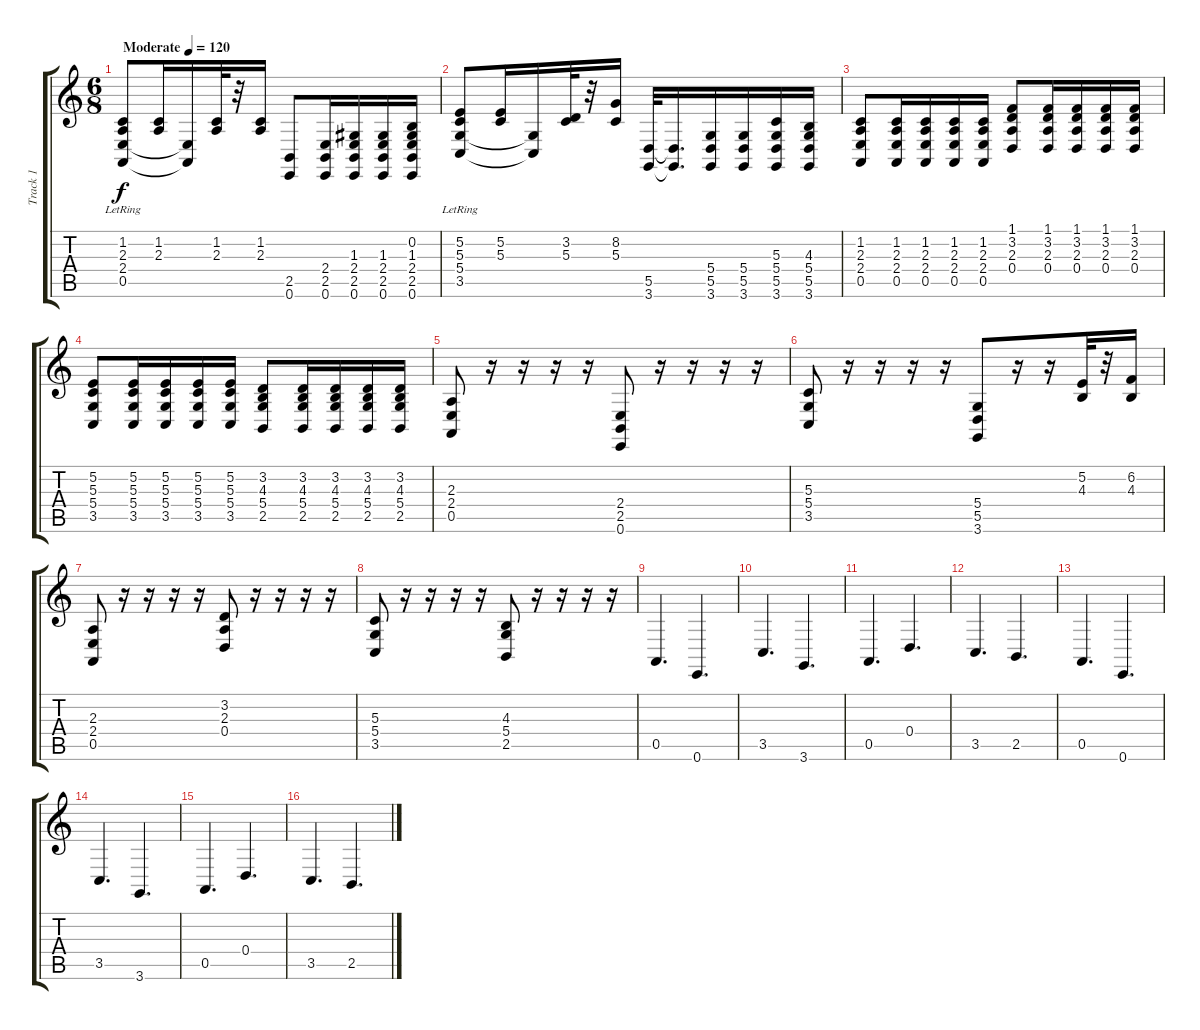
\track ("Track 1" "Track 1") {instrument tuba}
\staff {score tabs}
\tuning (E4 B3 G3 D3 A2 E2) {hide}
\ts (6 8)
\tempo (120 "Moderate")
\clef g2
\ks c
(1.2 2.3 2.4{lr} 0.5{lr}).8{dy f instrument tuba} (1.2 2.3).16 (2.4{t} 0.5{t}).16 (1.2 2.3).32 r.32 (1.2 2.3).16 (2.5 0.6).8 (2.4 2.5 0.6).16 (1.3 2.4 2.5 0.6).16 (1.3 2.4 2.5 0.6).16 (0.2 1.3 2.4 2.5 0.6).16 |
(5.2 5.3 5.4{lr} 3.5{lr}).8 (5.2 5.3).16 (5.4{t} 3.5{t}).16 (3.2 5.3).32 r.32 (8.2 5.3).16 (5.5 3.6).32 (5.5{t} 3.6{t}).16{d} (5.4 5.5 3.6).16 (5.4 5.5 3.6).16 (5.3 5.4 5.5 3.6).16 (4.3 5.4 5.5 3.6).16 |
(1.2 2.3 2.4 0.5).8 (1.2 2.3 2.4 0.5).16 (1.2 2.3 2.4 0.5).16 (1.2 2.3 2.4 0.5).16 (1.2 2.3 2.4 0.5).16 (1.1 3.2 2.3 0.4).8 (1.1 3.2 2.3 0.4).16 (1.1 3.2 2.3 0.4).16 (1.1 3.2 2.3 0.4).16 (1.1 3.2 2.3 0.4).16 |
(5.2 5.3 5.4 3.5).8 (5.2 5.3 5.4 3.5).16 (5.2 5.3 5.4 3.5).16 (5.2 5.3 5.4 3.5).16 (5.2 5.3 5.4 3.5).16 (3.2 4.3 5.4 2.5).8 (3.2 4.3 5.4 2.5).16 (3.2 4.3 5.4 2.5).16 (3.2 4.3 5.4 2.5).16 (3.2 4.3 5.4 2.5).16 |
(2.3 2.4 0.5).8 r.16 r.16 r.16 r.16 (2.4 2.5 0.6).8 r.16 r.16 r.16 r.16 |
(5.3 5.4 3.5).8 r.16 r.16 r.16 r.16 (5.4 5.5 3.6).8 r.16 r.16 (5.2 4.3).32 r.32 (6.2 4.3).16 |
(2.3 2.4 0.5).8 r.16 r.16 r.16 r.16 (3.2 2.3 0.4).8 r.16 r.16 r.16 r.16 |
(5.3 5.4 3.5).8 r.16 r.16 r.16 r.16 (4.3 5.4 2.5).8 r.16 r.16 r.16 r.16 |
0.5.4{d} 0.6.4{d} |
3.5.4{d} 3.6.4{d} |
0.5.4{d} 0.4.4{d} |
3.5.4{d} 2.5.4{d} |
0.5.4{d} 0.6.4{d} |
3.5.4{d} 3.6.4{d} |
0.5.4{d} 0.4.4{d} |
3.5.4{d} 2.5.4{d}
